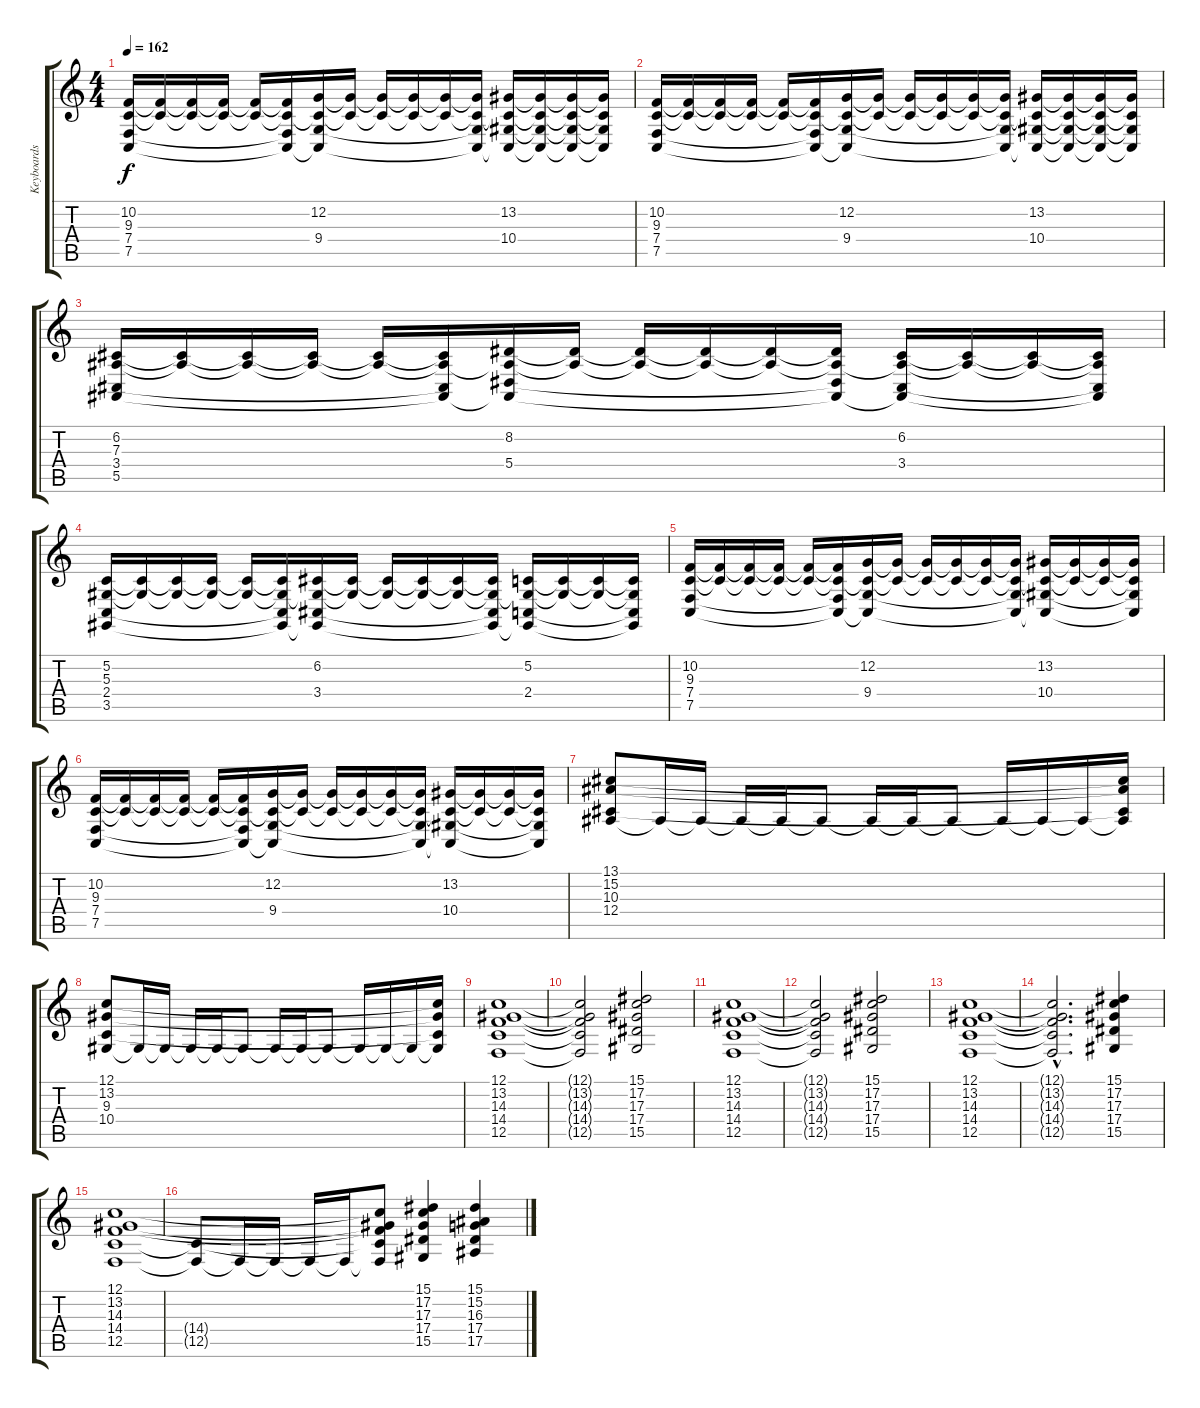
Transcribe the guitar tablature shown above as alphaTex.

\track ("Keyboards" "Keyboards") {instrument stringensemble1}
\staff {score tabs}
\tuning (C4 G3 Eb3 Bb2 F2 C2) {hide}
\ts (4 4)
\tempo 162
\clef g2
\ks c
(10.2 9.3 7.4 7.5).16{dy f} (10.2{t} 9.3{t}).16 (10.2{t} 9.3{t}).16 (10.2{t} 9.3{t}).16 (10.2{t} 9.3{t}).16 (10.2{t} 9.3{t} 7.4{t} 7.5{t}).16 (12.2 9.3{t} 9.4 7.5{t}).16 (12.2{t} 9.3{t}).16 (12.2{t} 9.3{t}).16 (12.2{t} 9.3{t}).16 (12.2{t} 9.3{t}).16 (12.2{t} 9.3{t} 9.4{t} 7.5{t}).16 (13.2 9.3{t} 10.4 7.5{t}).16 (13.2{t} 9.3{t} 10.4{t} 7.5{t}).16 (13.2{t} 9.3{t} 10.4{t} 7.5{t}).16 (13.2{t} 9.3{t} 10.4{t} 7.5{t}).16 |
(10.2 9.3 7.4 7.5).16 (10.2{t} 9.3{t}).16 (10.2{t} 9.3{t}).16 (10.2{t} 9.3{t}).16 (10.2{t} 9.3{t}).16 (10.2{t} 9.3{t} 7.4{t} 7.5{t}).16 (12.2 9.3{t} 9.4 7.5{t}).16 (12.2{t} 9.3{t}).16 (12.2{t} 9.3{t}).16 (12.2{t} 9.3{t}).16 (12.2{t} 9.3{t}).16 (12.2{t} 9.3{t} 9.4{t} 7.5{t}).16 (13.2 9.3{t} 10.4 7.5{t}).16 (13.2{t} 9.3{t} 10.4{t} 7.5{t}).16 (13.2{t} 9.3{t} 10.4{t} 7.5{t}).16 (13.2{t} 9.3{t} 10.4{t} 7.5{t}).16 |
(6.2 7.3 3.4 5.5).16 (6.2{t} 7.3{t}).16 (6.2{t} 7.3{t}).16 (6.2{t} 7.3{t}).16 (6.2{t} 7.3{t}).16 (6.2{t} 7.3{t} 3.4{t} 5.5{t}).16 (8.2 7.3{t} 5.4 5.5{t}).16 (8.2{t} 7.3{t}).16 (8.2{t} 7.3{t}).16 (8.2{t} 7.3{t}).16 (8.2{t} 7.3{t}).16 (8.2{t} 7.3{t} 5.4{t} 5.5{t}).16 (6.2 7.3{t} 3.4 5.5{t}).16 (6.2{t} 7.3{t}).16 (6.2{t} 7.3{t}).16 (6.2{t} 7.3{t} 3.4{t} 5.5{t}).16 |
(5.2 5.3 2.4 3.5).16 (5.2{t} 5.3{t}).16 (5.2{t} 5.3{t}).16 (5.2{t} 5.3{t}).16 (5.2{t} 5.3{t}).16 (5.2{t} 5.3{t} 2.4{t} 3.5{t}).16 (6.2 5.3{t} 3.4 3.5{t}).16 (6.2{t} 5.3{t}).16 (6.2{t} 5.3{t}).16 (6.2{t} 5.3{t}).16 (6.2{t} 5.3{t}).16 (6.2{t} 5.3{t} 3.4{t} 3.5{t}).16 (5.2 5.3{t} 2.4 3.5{t}).16 (5.2{t} 5.3{t}).16 (5.2{t} 5.3{t}).16 (5.2{t} 5.3{t} 2.4{t} 3.5{t}).16 |
(10.2 9.3 7.4 7.5).16 (10.2{t} 9.3{t}).16 (10.2{t} 9.3{t}).16 (10.2{t} 9.3{t}).16 (10.2{t} 9.3{t}).16 (10.2{t} 9.3{t} 7.4{t} 7.5{t}).16 (12.2 9.3{t} 9.4 7.5{t}).16 (12.2{t} 9.3{t}).16 (12.2{t} 9.3{t}).16 (12.2{t} 9.3{t}).16 (12.2{t} 9.3{t}).16 (12.2{t} 9.3{t} 9.4{t} 7.5{t}).16 (13.2 9.3{t} 10.4 7.5{t}).16 (13.2{t} 9.3{t}).16 (13.2{t} 9.3{t}).16 (13.2{t} 9.3{t} 10.4{t} 7.5{t}).16 |
(10.2 9.3 7.4 7.5).16 (10.2{t} 9.3{t}).16 (10.2{t} 9.3{t}).16 (10.2{t} 9.3{t}).16 (10.2{t} 9.3{t}).16 (10.2{t} 9.3{t} 7.4{t} 7.5{t}).16 (12.2 9.3{t} 9.4 7.5{t}).16 (12.2{t} 9.3{t}).16 (12.2{t} 9.3{t}).16 (12.2{t} 9.3{t}).16 (12.2{t} 9.3{t}).16 (12.2{t} 9.3{t} 9.4{t} 7.5{t}).16 (13.2 9.3{t} 10.4 7.5{t}).16 (13.2{t} 9.3{t}).16 (13.2{t} 9.3{t}).16 (13.2{t} 9.3{t} 10.4{t} 7.5{t}).16 |
(13.1 15.2 10.3 12.4).8 12.4{t}.16 12.4{t}.16 12.4{t}.16 12.4{t}.16 12.4{t}.8 12.4{t}.16 12.4{t}.16 12.4{t}.8 12.4{t}.16 12.4{t}.16 12.4{t}.16 (13.1{t} 15.2{t} 10.3{t} 12.4{t}).16 |
(12.1 13.2 9.3 10.4).8 10.4{t}.16 10.4{t}.16 10.4{t}.16 10.4{t}.16 10.4{t}.8 10.4{t}.16 10.4{t}.16 10.4{t}.8 10.4{t}.16 10.4{t}.16 10.4{t}.16 (12.1{t} 13.2{t} 9.3{t} 10.4{t}).16 |
(12.1 13.2 14.3 14.4 12.5).1 |
(12.1{t} 13.2{t} 14.3{t} 14.4{t} 12.5{t}).2 (15.1 17.2 17.3 17.4 15.5).2 |
(12.1 13.2 14.3 14.4 12.5).1 |
(12.1{t} 13.2{t} 14.3{t} 14.4{t} 12.5{t}).2 (15.1 17.2 17.3 17.4 15.5).2 |
(12.1 13.2 14.3 14.4 12.5).1 |
(12.1{hac t} 13.2{hac t} 14.3{hac t} 14.4{hac t} 12.5{hac t}).2{d} (15.1 17.2 17.3 17.4 15.5).4 |
(12.1 13.2 14.3 14.4 12.5).1 |
(14.4{t} 12.5{t}).8 12.5{t}.16 12.5{t}.16 12.5{t}.16 12.5{t}.16 (12.1{t} 13.2{t} 14.3{t} 14.4{t} 12.5{t}).8 (15.1 17.2 17.3 17.4 15.5).4 (15.1 15.2 16.3 17.4 17.5).4
